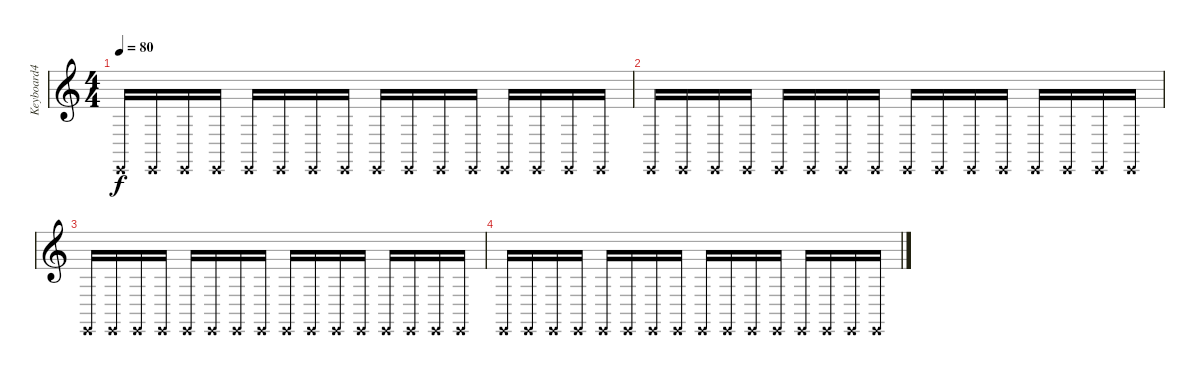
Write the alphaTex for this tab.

\track ("Keyboard4" "Keyboard4") {instrument lead2sawtooth}
\staff {score}
\tuning (E4 B3 G3 D3 A2 D2) {hide}
\ts (4 4)
\tempo 80
\clef g2
\ks c
2.6{x}.16{dy f} 2.6{x}.16 2.6{x}.16 2.6{x}.16 2.6{x}.16 2.6{x}.16 2.6{x}.16 2.6{x}.16 2.6{x}.16 2.6{x}.16 2.6{x}.16 2.6{x}.16 2.6{x}.16 2.6{x}.16 2.6{x}.16 2.6{x}.16 |
2.6{x}.16 2.6{x}.16 2.6{x}.16 2.6{x}.16 2.6{x}.16 2.6{x}.16 2.6{x}.16 2.6{x}.16 2.6{x}.16 2.6{x}.16 2.6{x}.16 2.6{x}.16 2.6{x}.16 2.6{x}.16 2.6{x}.16 2.6{x}.16 |
2.6{x}.16 2.6{x}.16 2.6{x}.16 2.6{x}.16 2.6{x}.16 2.6{x}.16 2.6{x}.16 2.6{x}.16 2.6{x}.16 2.6{x}.16 2.6{x}.16 2.6{x}.16 2.6{x}.16 2.6{x}.16 2.6{x}.16 2.6{x}.16 |
2.6{x}.16 2.6{x}.16 2.6{x}.16 2.6{x}.16 2.6{x}.16 2.6{x}.16 2.6{x}.16 2.6{x}.16 2.6{x}.16 2.6{x}.16 2.6{x}.16 2.6{x}.16 2.6{x}.16 2.6{x}.16 2.6{x}.16 2.6{x}.16
